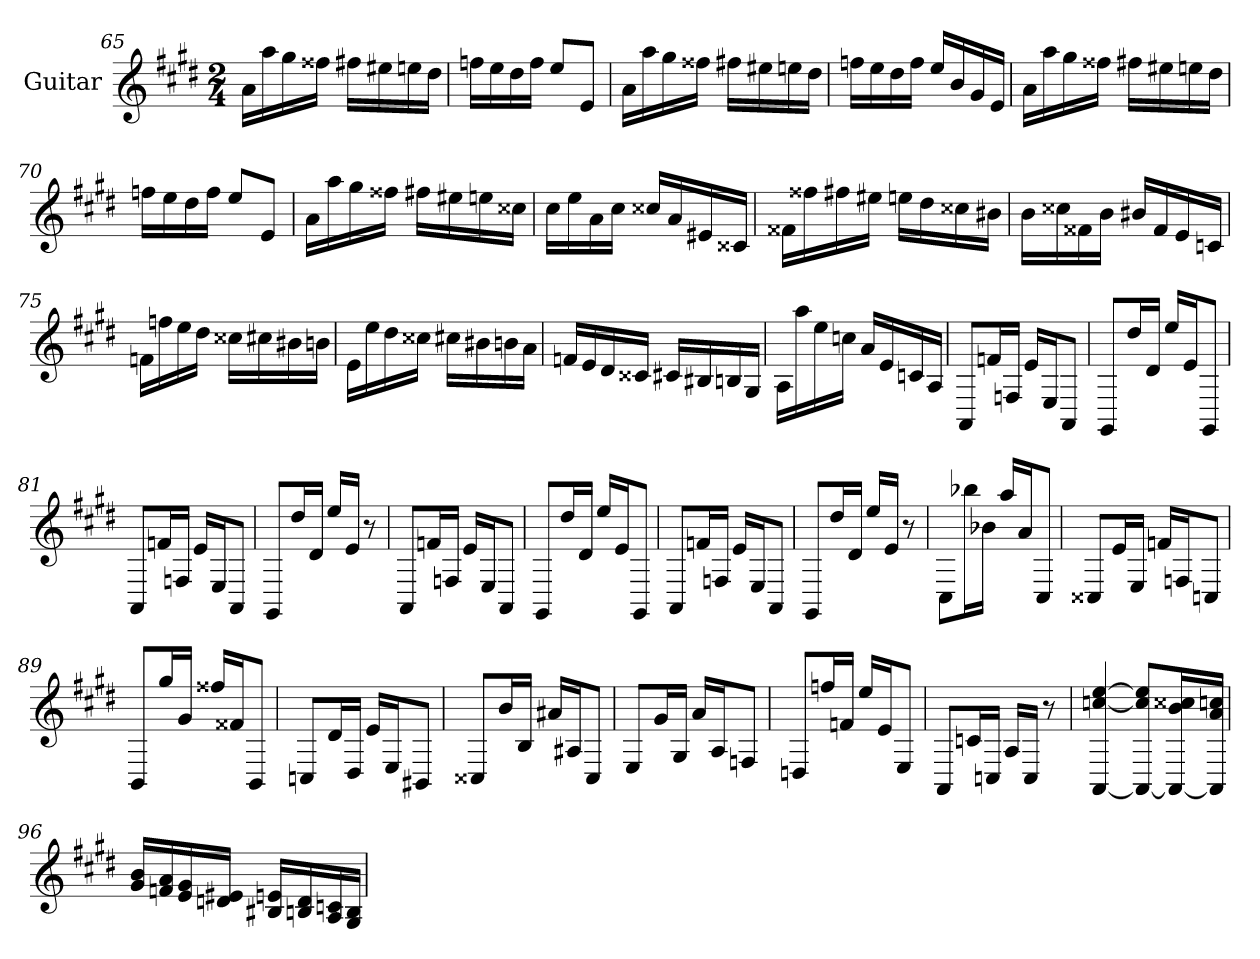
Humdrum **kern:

**kern
*part1
*staff1
*I"Guitar
!!LO:LB:g=z
*clefG2
*k[f#c#g#d#]
*E:
*M2/4
=65
16a\LL
16aa\
16gg#\
16ff##X\JJ
16ff#X\LL
16ee#X\
16een\
16dd#\JJ
=66
16ffn\LL
16ee\
16dd#\
16ff\JJ
8ee/L
8e/J
=67
16a\LL
16aa\
16gg#\
16ff##X\JJ
16ff#X\LL
16ee#X\
16een\
16dd#\JJ
=68
16ffn\LL
16ee\
16dd#\
16ff\JJ
16ee/LL
16b/
16g#/
16e/JJ
!!LO:LB:g=z
=69
16a\LL
16aa\
16gg#\
16ff##X\JJ
16ff#X\LL
16ee#X\
16een\
16dd#\JJ
=70
16ffn\LL
16ee\
16dd#\
16ff\JJ
8ee/L
8e/J
=71
16a\LL
16aa\
16gg#\
16ff##X\JJ
16ff#X\LL
16ee#X\
16een\
16cc##X\JJ
=72
16cc#\LL
16ee\
16a\
16cc#\JJ
16cc##X/LL
16a/
16e#X/
16c##X/JJ
!!LO:LB:g=z
=73
16f##X\LL
16ff##X\
16ff#X\
16ee#X\JJ
16een\LL
16dd#\
16cc##X\
16b#X\JJ
=74
16b\LL
16cc##X\
16f##X\
16b\JJ
16b#X/LL
16f##/
16e/
16cn/JJ
=75
16fn\LL
16ffn\
16ee\
16dd#\JJ
16cc##X\LL
16cc#X\
16b#X\
16bn\JJ
!!LO:PB:g=z
=76
16e\LL
16ee\
16dd#\
16cc##X\JJ
16cc#X\LL
16b#X\
16bn\
16a\JJ
=77
16fn/LL
16e/
16d#/
16c##X/JJ
16c#X/LL
16B#X/
16Bn/
16G#/JJ
=78
16A\LL
16aa\
16ee\
16ccn\JJ
16a/LL
16e/
16cn/
16A/JJ
=79
8AA/L
16fn/L
16Fn/JJ
16e/LL
16E/J
8AA/J
!!LO:LB:g=z
=80
8GG#/L
16dd#/L
16d#/JJ
16ee/LL
16e/J
8GG#/J
=81
8AA/L
16fn/L
16Fn/JJ
16e/LL
16E/J
8AA/J
=82
8GG#/L
16dd#/L
16d#/JJ
16ee/LL
16e/JJ
8r
=83
8AA/L
16fn/L
16Fn/JJ
16e/LL
16E/J
8AA/J
=84
8GG#/L
16dd#/L
16d#/JJ
16ee/LL
16e/J
8GG#/J
=85
8AA/L
16fn/L
16Fn/JJ
16e/LL
16E/J
8AA/J
!!LO:LB:g=z
=86
8GG#/L
16dd#/L
16d#/JJ
16ee/LL
16e/JJ
8r
=87
8C#\L
16bb-X\L
16b-X\JJ
16aa/LL
16a/J
8C#/J
=88
8C##X/L
16e/L
16E/JJ
16fn/LL
16Fn/J
8Cn/J
=89
8BB/L
16gg#/L
16g#/JJ
16ff##X/LL
16f##X/J
8BB/J
=90
8Cn/L
16d#/L
16D#/JJ
16e/LL
16E/J
8BB#X/J
!!LO:LB:g=z
=91
8C##X/L
16b/L
16B/JJ
16a#X/LL
16A#X/J
8C##/J
=92
8E/L
16g#/L
16G#/JJ
16a/LL
16A/J
8Fn/J
=93
8Dn/L
16ffn/L
16fn/JJ
16ee/LL
16e/J
8E/J
=94
8AA/L
16cn/L
16Cn/JJ
16A/LL
16C/JJ
8r
=95
[4AA/ [4ccn/ [4ee/
8AA/_ 8cc/] 8ee/]L
16AA/_ 16b/ 16cc##X/L
16AA/] 16a/ 16ccn/JJ
!!LO:LB:g=z
=96
16g#/ 16b/LL
16fn/ 16a/
16e/ 16g#/
16dn/ 16e#X/JJ
16B#X/ 16en/LL
16Bn/ 16d/
16A/ 16cn/
16G#/ 16B/JJ
=
*-
